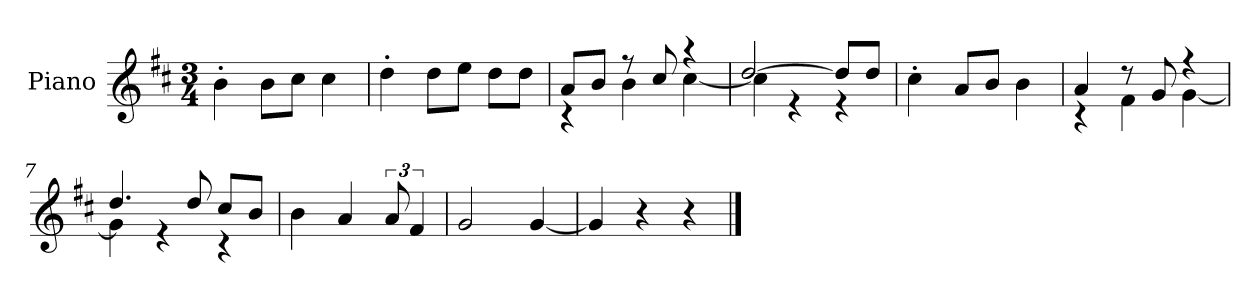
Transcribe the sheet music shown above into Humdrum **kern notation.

**kern
*part1
*staff1
*I"Piano
*I'P-no
*clefG2
*k[f#c#]
*M3/4
*MM176
=1
4b'\
8b\L
8cc#\J
4cc#\
=2
4dd'\
8dd\L
8ee\J
8dd\L
8dd\J
=3
*^
8a/L	4r
8b/J	.
8r	4b\
8cc#/	.
4r	[4cc#\
=4	=4
[2dd/	4cc#\]
.	4r
8dd/L]	4r
8dd/J	.
*v	*v
=5
4cc#'\
8a/L
8b/J
4b\
=6
*^
4a/	4r
8r	4f#\
8g/	.
4r	[4g\
=7	=7
4.dd/	4g\]
.	4r
8dd/	.
8cc#/L	4r
8b/J	.
*v	*v
!!LO:LB:g=z
=8
4b\
4a/
12a/
6f#/
=9
2g/
[4g/
=10
4g/]
4r
4r
==
*-
